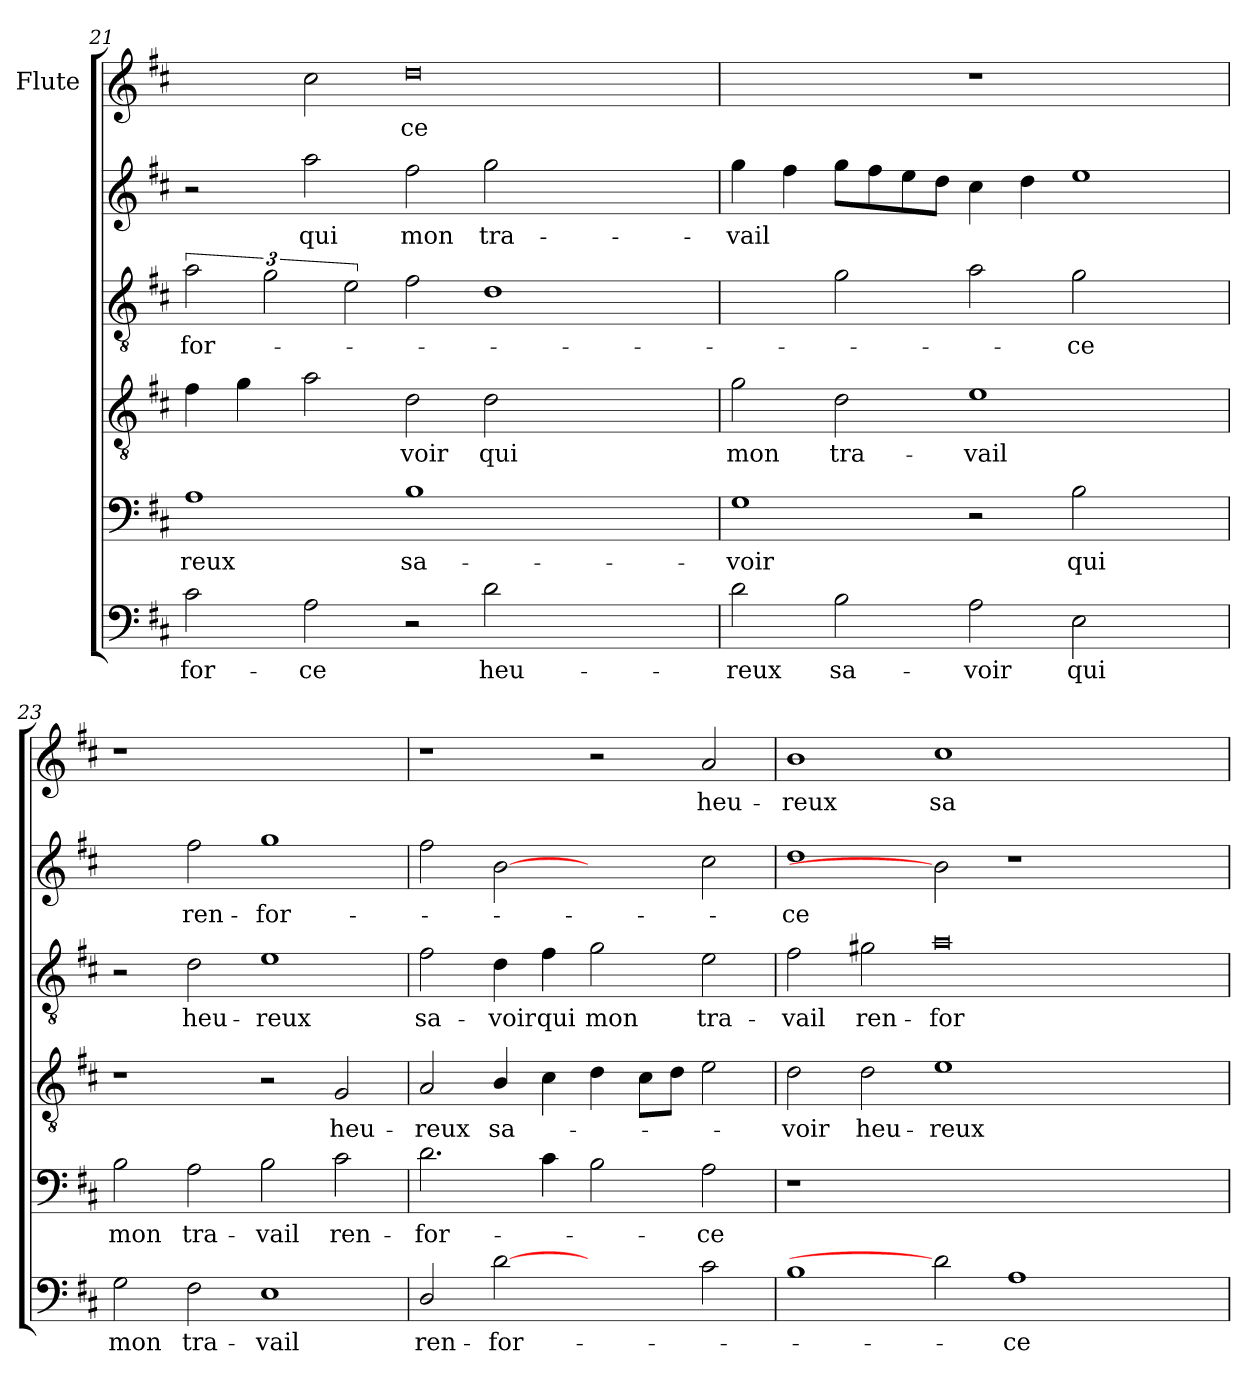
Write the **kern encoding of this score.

**kern	**text	**kern	**text	**kern	**text	**kern	**text	**kern	**text	**kern	**text
*part6	*part6	*part5	*part5	*part4	*part4	*part3	*part3	*part2	*part2	*part1	*part1
*staff6	*staff6	*staff5	*staff5	*staff4	*staff4	*staff3	*staff3	*staff2	*staff2	*staff1	*staff1
*	*	*	*	*	*	*	*	*	*	*I"Flute	*
!!LO:LB:g=z
*clefF4	*	*clefF4	*	*clefGv2	*	*clefGv2	*	*clefG2	*	*clefG2	*
*ITrd1c2	*	*ITrd1c2	*	*ITrd1c2	*	*ITrd1c2	*	*ITrd1c2	*	*ITrd1c2	*
*k[]	*	*k[]	*	*k[]	*	*k[]	*	*k[]	*	*k[]	*
*C:	*	*C:	*	*C:	*	*C:	*	*C:	*	*C:	*
=21	=21	=21	=21	=21	=21	=21	=21	=21	=21	=21	=21
!	!LO:LY:b	!	!LO:LY:b	!	!	!	!LO:LY:b	!	!	!	!
2B\	-for-	1G	-reux	4e\	.	3g\	-for-	2r	.	2cc\yy	.
.	.	.	.	4f\	.	.	.	.	.	.	.
.	.	.	.	.	.	3f\	.	.	.	.	.
!	!LO:LY:b	!	!	!	!	!	!	!	!LO:LY:b	!	!
2G\	-ce	.	.	2g\	.	.	.	2gg\	qui	2b\	.
.	.	.	.	.	.	3d\	.	.	.	.	.
!	!	!	!LO:LY:b	!	!LO:LY:b	!	!	!	!LO:LY:b	!	!LO:LY:b
2r	.	1A	sa-	2c\	-voir	2e\	.	2ee\	mon	0cc	-ce
!	!LO:LY:b	!	!	!	!LO:LY:b	!	!	!	!LO:LY:b	!	!
2c\	heu-	.	.	2c\	qui	1c	.	2ff\	tra-	.	.
1ryy	.	1ryy	.	1ryy	.	.	.	1ryy	.	.	.
.	.	.	.	.	.	2ryy	.	.	.	.	.
=22	=22	=22	=22	=22	=22	=22	=22	=22	=22	=22	=22
!	!LO:LY:b	!	!LO:LY:b	!	!LO:LY:b	!	!	!	!LO:LY:b	!	!
2c\	-reux	1F	-voir	2f\	mon	2c\yy	.	4ff\	-vail	1ccyy	.
.	.	.	.	.	.	.	.	4ee\	.	.	.
!	!LO:LY:b	!	!	!	!LO:LY:b	!	!	!	!	!	!
2A\	sa-	.	.	2c\	tra-	2f\	.	8ff\L	.	.	.
.	.	.	.	.	.	.	.	8ee\	.	.	.
.	.	.	.	.	.	.	.	8dd\	.	.	.
.	.	.	.	.	.	.	.	8cc\J	.	.	.
!	!LO:LY:b	!	!	!	!LO:LY:b	!	!	!	!	!	!
2G\	-voir	2r	.	1d	-vail	2g\	.	4b\	.	1r	.
.	.	.	.	.	.	.	.	4cc\	.	.	.
!	!LO:LY:b	!	!LO:LY:b	!	!	!	!LO:LY:b	!	!	!	!
2D\	qui	2A\	qui	.	.	2f\	-ce	1dd	.	.	.
2ryy	.	2ryy	.	2ryy	.	2ryy	.	.	.	2ryy	.
=23	=23	=23	=23	=23	=23	=23	=23	=23	=23	=23	=23
!	!LO:LY:b	!	!LO:LY:b	!	!	!	!	!	!	!	!
2F\	mon	2A\	mon	1r	.	2r	.	2dd\yy	.	1r	.
!	!LO:LY:b	!	!LO:LY:b	!	!	!	!LO:LY:b	!	!LO:LY:b	!	!
2E\	tra-	2G\	tra-	.	.	2c\	heu-	2ee\	ren-	.	.
!	!LO:LY:b	!	!LO:LY:b	!	!	!	!LO:LY:b	!	!LO:LY:b	!	!
1D	-vail	2A\	-vail	2r	.	1d	-reux	1ff	-for-	1ryy	.
!	!	!	!LO:LY:b	!	!LO:LY:b	!	!	!	!	!	!
.	.	2B\	ren-	2F/	heu-	.	.	.	.	.	.
=24	=24	=24	=24	=24	=24	=24	=24	=24	=24	=24	=24
!	!LO:LY:b	!	!LO:LY:b	!	!LO:LY:b	!	!LO:LY:b	!	!	!	!
2C/	ren-	2.c\	-for-	2G/	-reux	2e\	sa-	2ee\	.	1r	.
!	!LO:LY:b	!	!	!	!LO:LY:b	!	!LO:LY:b	!	!	!	!
[2c	-for-	.	.	4A/	sa-	4c\	-voir	[2a	.	.	.
!	!	!	!	!	!	!	!LO:LY:b	!	!	!	!
.	.	4B\	.	4B\	.	4e\	qui	.	.	.	.
!	!	!	!	!	!	!	!LO:LY:b	!	!	!	!
2ryy	.	2A\	.	4c\	.	2f\	mon	2ryy	.	2r	.
.	.	.	.	8B\L	.	.	.	.	.	.	.
.	.	.	.	8c\J	.	.	.	.	.	.	.
!	!	!	!LO:LY:b	!	!	!	!LO:LY:b	!	!	!	!LO:LY:b
2B\	.	2G\	-ce	2d\	.	2d\	tra-	2b\	.	2g/	heu-
!!LO:PB:g=z
=25	=25	=25	=25	=25	=25	=25	=25	=25	=25	=25	=25
!	!	!	!	!	!LO:LY:b	!	!LO:LY:b	!	!LO:LY:b	!	!LO:LY:b
1A	.	1r	.	2c\	-voir	2e\	-vail	1cc	-ce	1a	-reux
!	!	!	!	!	!LO:LY:b	!	!LO:LY:b	!	!	!	!
.	.	.	.	2c\	heu-	2f#X\	ren-	.	.	.	.
!	!	!	!	!	!LO:LY:b	!	!LO:LY:b	!	!	!	!LO:LY:b
2c]	.	0ryy	.	1d	-reux	0g	-for-	2a]	.	1b	sa-
!	!LO:LY:b	!	!	!	!	!	!	!	!	!	!
1G	-ce	.	.	.	.	.	.	1r	.	.	.
.	.	.	.	1ryy	.	.	.	.	.	1ryy	.
2ryy	.	.	.	.	.	.	.	2ryy	.	.	.
=	=	=	=	=	=	=	=	=	=	=	=
*-	*-	*-	*-	*-	*-	*-	*-	*-	*-	*-	*-
